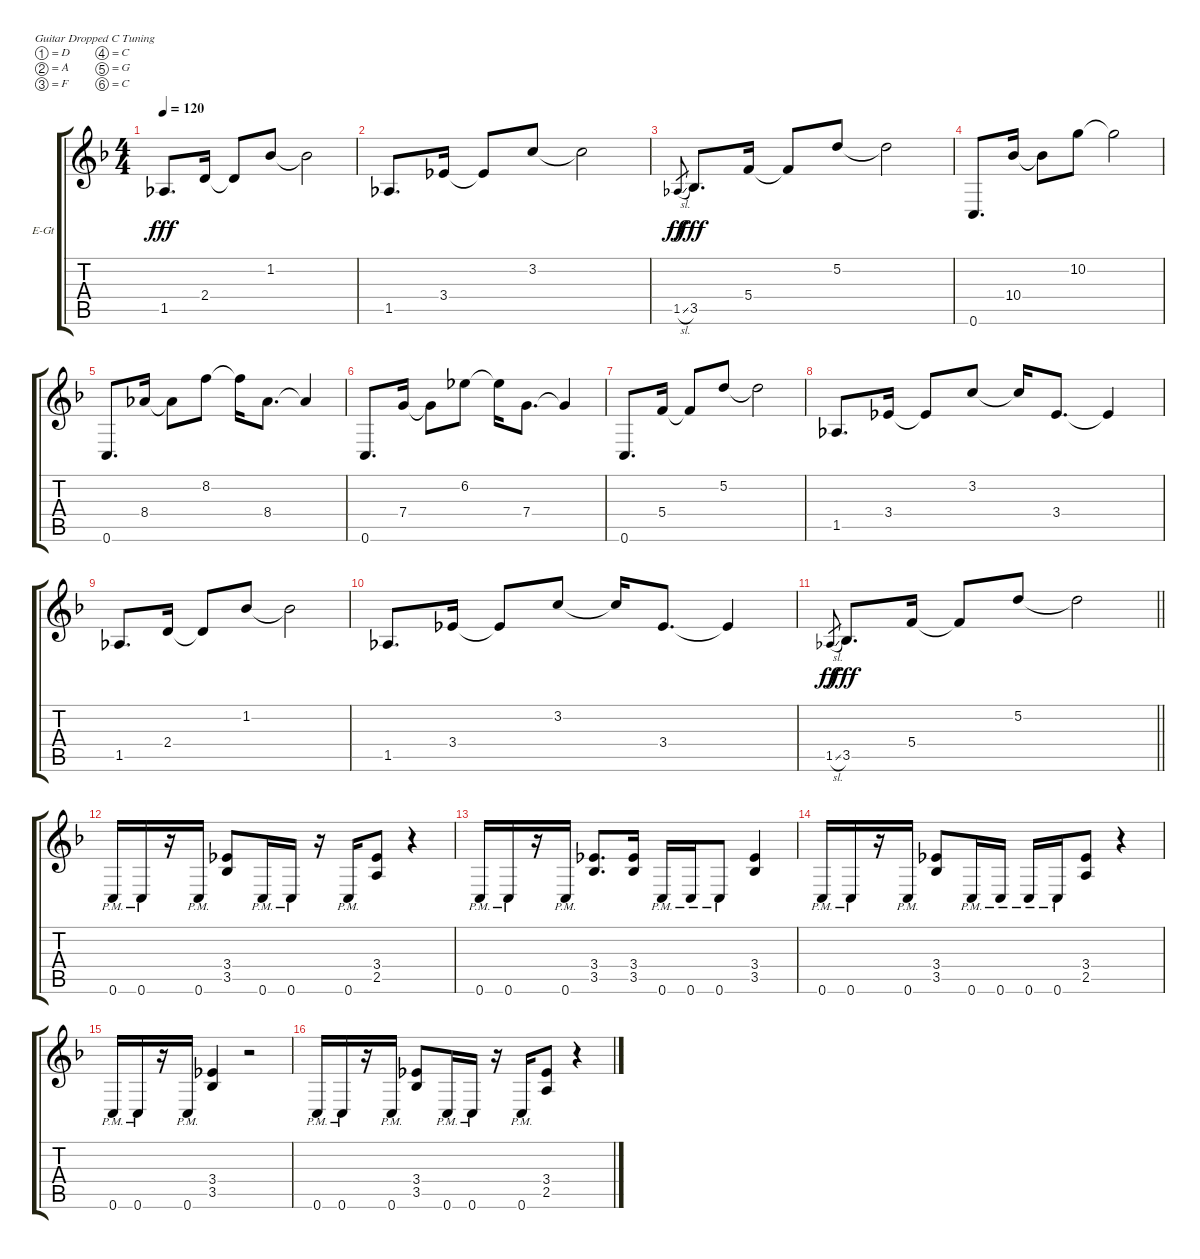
\bracketExtendMode groupsimilarinstruments
\firstSystemTrackNameOrientation horizontal
\otherSystemsTrackNameOrientation horizontal
\track ("o1" "E-Gt") {instrument overdrivenguitar}
\staff {score tabs}
\tuning (D4 A3 F3 C3 G2 C2)
\ts (4 4)
\tempo 120
\clef g2
\ks f
1.5.8{d dy fff} 2.4.16 2.4{t}.8 1.2.8 1.2{t}.2 |
1.5.8{d} 3.4.16 3.4{t}.8 3.2.8 3.2{t}.2 |
1.5{sl}.8{gr dy ff} 3.5.8{d dy fff} 5.4.16 5.4{t}.8 5.2.8 5.2{t}.2 |
0.6.8{d} 10.4.16 10.4{t}.8 10.2.8 10.2{t}.2 |
0.6.8{d} 8.4.16 8.4{t}.8 8.2.8 8.2{t}.16 8.4.8{d} 8.4{t}.4 |
0.6.8{d} 7.4.16 7.4{t}.8 6.2.8 6.2{t}.16 7.4.8{d} 7.4{t}.4 |
0.6.8{d} 5.4.16 5.4{t}.8 5.2.8 5.2{t}.2 |
1.5.8{d} 3.4.16 3.4{t}.8 3.2.8 3.2{t}.16 3.4.8{d} 3.4{t}.4 |
1.5.8{d} 2.4.16 2.4{t}.8 1.2.8 1.2{t}.2 |
1.5.8{d} 3.4.16 3.4{t}.8 3.2.8 3.2{t}.16 3.4.8{d} 3.4{t}.4 |
\barLineRight lightlight
1.5{sl}.8{gr dy ff} 3.5.8{d dy fff} 5.4.16 5.4{t}.8 5.2.8 5.2{t}.2 |
\section ("" " ")
0.6{pm}.16 0.6{pm}.16 r.16 0.6{pm}.16 (3.4 3.5).8 0.6{pm}.16 0.6{pm}.16 r.16 0.6{pm}.16 (3.4 2.5).8 r.4 |
0.6{pm}.16 0.6{pm}.16 r.16 0.6{pm}.16 (3.4 3.5).8{d} (3.4 3.5).16 0.6{pm}.16 0.6{pm}.16 0.6{pm}.8 (3.4 3.5).4 |
0.6{pm}.16 0.6{pm}.16 r.16 0.6{pm}.16 (3.4 3.5).8 0.6{pm}.16 0.6{pm}.16 0.6{pm}.16 0.6{pm}.16 (3.4 2.5).8 r.4 |
0.6{pm}.16 0.6{pm}.16 r.16 0.6{pm}.16 (3.4 3.5).4 r.2 |
0.6{pm}.16 0.6{pm}.16 r.16 0.6{pm}.16 (3.4 3.5).8 0.6{pm}.16 0.6{pm}.16 r.16 0.6{pm}.16 (3.4 2.5).8 r.4
